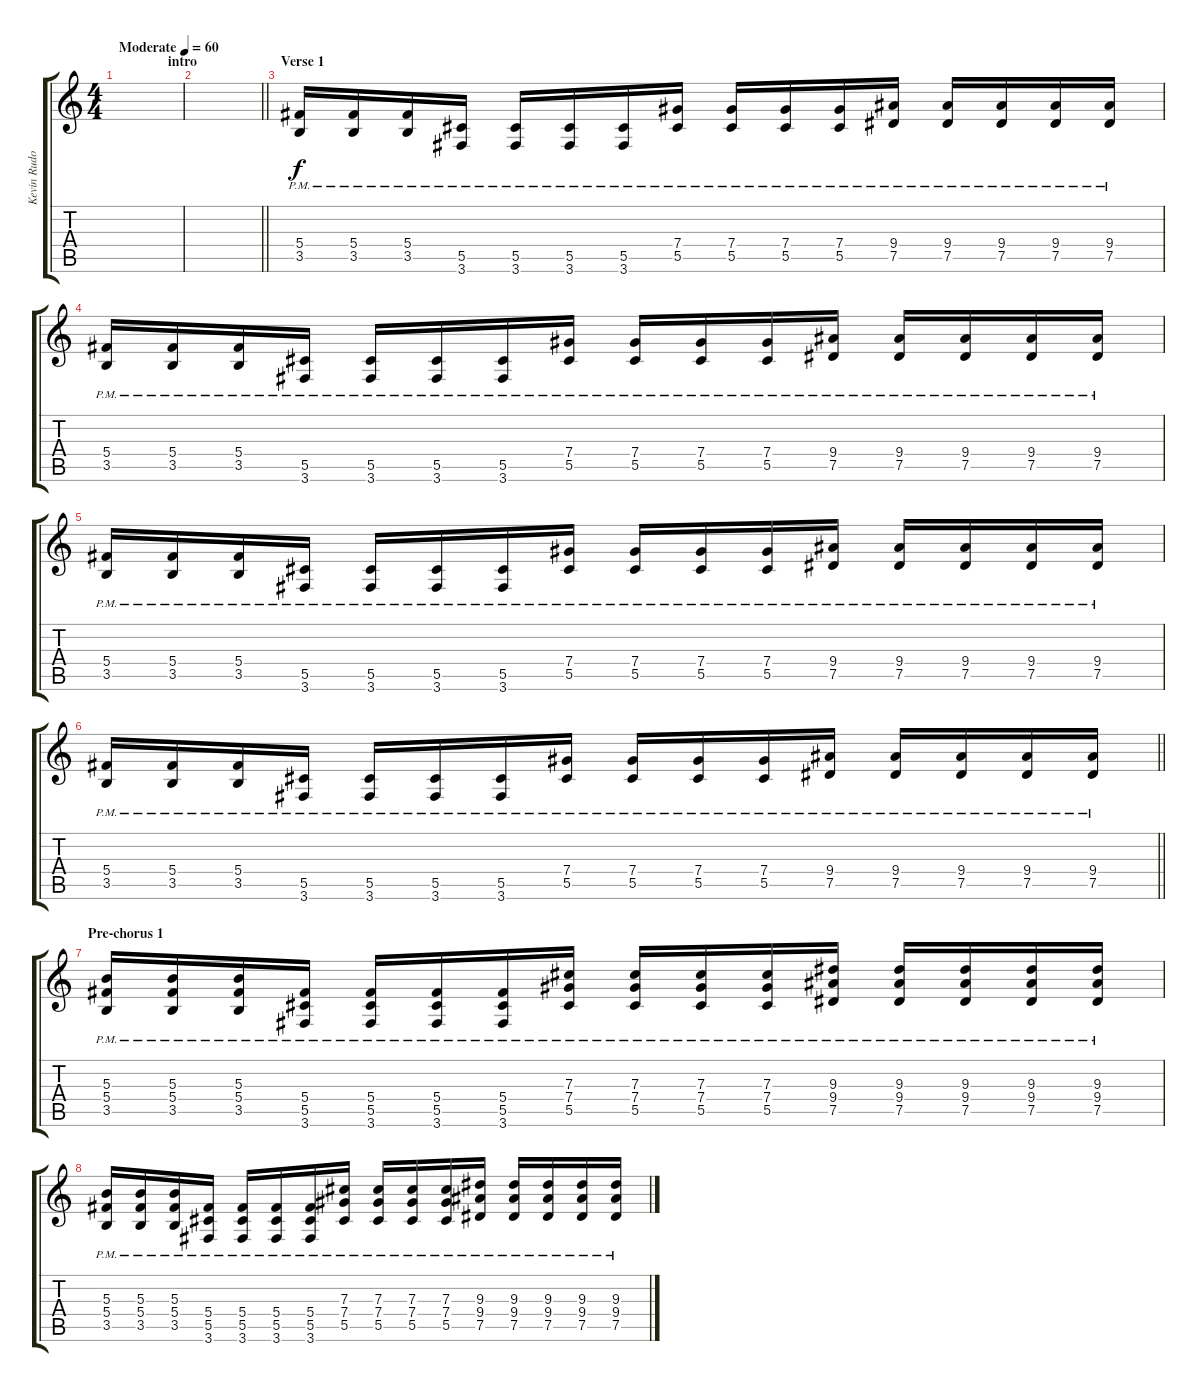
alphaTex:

\track ("Kevin Rudolf" "Kevin Rudo") {instrument distortionguitar}
\staff {score tabs}
\tuning (Eb4 Bb3 Gb3 Db3 Ab2 Eb2) {hide}
\ts (4 4)
\section ("" "              intro")
\tempo (60 "Moderate")
\clef g2
\ks c
|
\barLineRight lightlight
|
\section ("" "Verse 1")
(5.4{pm} 3.5{pm}).16 (5.4{pm} 3.5{pm}).16 (5.4{pm} 3.5{pm}).16 (5.5{pm} 3.6{pm}).16 (5.5{pm} 3.6{pm}).16 (5.5{pm} 3.6{pm}).16 (5.5{pm} 3.6{pm}).16 (7.4{pm} 5.5{pm}).16 (7.4{pm} 5.5{pm}).16 (7.4{pm} 5.5{pm}).16 (7.4{pm} 5.5{pm}).16 (9.4{pm} 7.5{pm}).16 (9.4{pm} 7.5{pm}).16 (9.4{pm} 7.5{pm}).16 (9.4{pm} 7.5{pm}).16 (9.4{pm} 7.5{pm}).16 |
(5.4{pm} 3.5{pm}).16 (5.4{pm} 3.5{pm}).16 (5.4{pm} 3.5{pm}).16 (5.5{pm} 3.6{pm}).16 (5.5{pm} 3.6{pm}).16 (5.5{pm} 3.6{pm}).16 (5.5{pm} 3.6{pm}).16 (7.4{pm} 5.5{pm}).16 (7.4{pm} 5.5{pm}).16 (7.4{pm} 5.5{pm}).16 (7.4{pm} 5.5{pm}).16 (9.4{pm} 7.5{pm}).16 (9.4{pm} 7.5{pm}).16 (9.4{pm} 7.5{pm}).16 (9.4{pm} 7.5{pm}).16 (9.4{pm} 7.5{pm}).16 |
(5.4{pm} 3.5{pm}).16 (5.4{pm} 3.5{pm}).16 (5.4{pm} 3.5{pm}).16 (5.5{pm} 3.6{pm}).16 (5.5{pm} 3.6{pm}).16 (5.5{pm} 3.6{pm}).16 (5.5{pm} 3.6{pm}).16 (7.4{pm} 5.5{pm}).16 (7.4{pm} 5.5{pm}).16 (7.4{pm} 5.5{pm}).16 (7.4{pm} 5.5{pm}).16 (9.4{pm} 7.5{pm}).16 (9.4{pm} 7.5{pm}).16 (9.4{pm} 7.5{pm}).16 (9.4{pm} 7.5{pm}).16 (9.4{pm} 7.5{pm}).16 |
\barLineRight lightlight
(5.4{pm} 3.5{pm}).16 (5.4{pm} 3.5{pm}).16 (5.4{pm} 3.5{pm}).16 (5.5{pm} 3.6{pm}).16 (5.5{pm} 3.6{pm}).16 (5.5{pm} 3.6{pm}).16 (5.5{pm} 3.6{pm}).16 (7.4{pm} 5.5{pm}).16 (7.4{pm} 5.5{pm}).16 (7.4{pm} 5.5{pm}).16 (7.4{pm} 5.5{pm}).16 (9.4{pm} 7.5{pm}).16 (9.4{pm} 7.5{pm}).16 (9.4{pm} 7.5{pm}).16 (9.4{pm} 7.5{pm}).16 (9.4{pm} 7.5{pm}).16 |
\section ("" "Pre-chorus 1")
(5.3{pm} 5.4{pm} 3.5{pm}).16 (5.3{pm} 5.4{pm} 3.5{pm}).16 (5.3{pm} 5.4{pm} 3.5{pm}).16 (5.4{pm} 5.5{pm} 3.6{pm}).16 (5.4{pm} 5.5{pm} 3.6{pm}).16 (5.4{pm} 5.5{pm} 3.6{pm}).16 (5.4{pm} 5.5{pm} 3.6{pm}).16 (7.3{pm} 7.4{pm} 5.5{pm}).16 (7.3{pm} 7.4{pm} 5.5{pm}).16 (7.3{pm} 7.4{pm} 5.5{pm}).16 (7.3{pm} 7.4{pm} 5.5{pm}).16 (9.3{pm} 9.4{pm} 7.5{pm}).16 (9.3{pm} 9.4{pm} 7.5{pm}).16 (9.3{pm} 9.4{pm} 7.5{pm}).16 (9.3{pm} 9.4{pm} 7.5{pm}).16 (9.3{pm} 9.4{pm} 7.5{pm}).16 |
(5.3{pm} 5.4{pm} 3.5{pm}).16 (5.3{pm} 5.4{pm} 3.5{pm}).16 (5.3{pm} 5.4{pm} 3.5{pm}).16 (5.4{pm} 5.5{pm} 3.6{pm}).16 (5.4{pm} 5.5{pm} 3.6{pm}).16 (5.4{pm} 5.5{pm} 3.6{pm}).16 (5.4{pm} 5.5{pm} 3.6{pm}).16 (7.3{pm} 7.4{pm} 5.5{pm}).16 (7.3{pm} 7.4{pm} 5.5{pm}).16 (7.3{pm} 7.4{pm} 5.5{pm}).16 (7.3{pm} 7.4{pm} 5.5{pm}).16 (9.3{pm} 9.4{pm} 7.5{pm}).16 (9.3{pm} 9.4{pm} 7.5{pm}).16 (9.3{pm} 9.4{pm} 7.5{pm}).16 (9.3{pm} 9.4{pm} 7.5{pm}).16 (9.3{pm} 9.4{pm} 7.5{pm}).16
